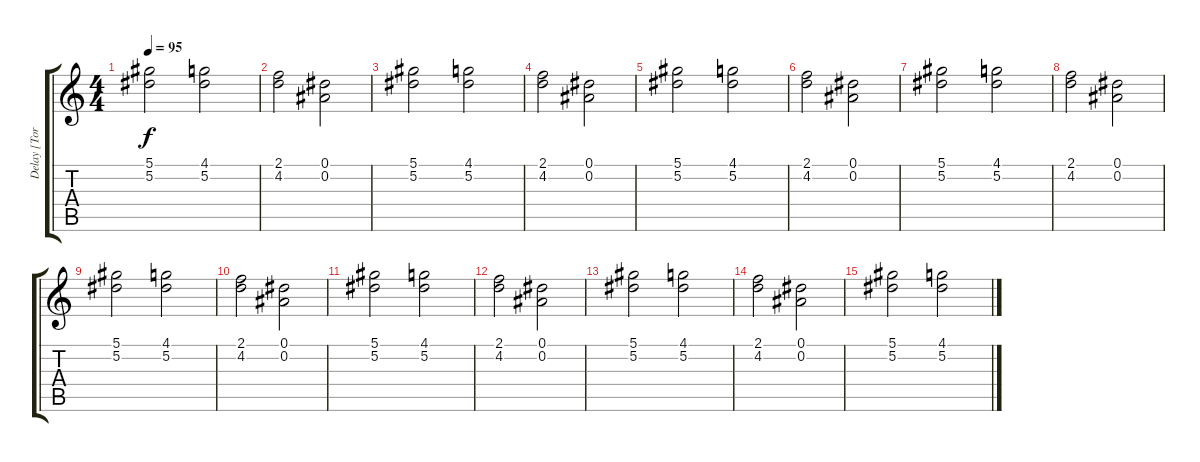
\track ("Delay [Toru]" "Delay [Tor") {instrument acousticguitarsteel}
\staff {score tabs}
\tuning (Eb4 Bb3 Gb3 Db3 Ab2 Db2) {hide}
\ts (4 4)
\tempo 95
\clef g2
\ks c
(5.1 5.2).2{dy f} (4.1 5.2).2 |
(2.1 4.2).2 (0.1 0.2).2 |
(5.1 5.2).2 (4.1 5.2).2 |
(2.1 4.2).2 (0.1 0.2).2 |
(5.1 5.2).2 (4.1 5.2).2 |
(2.1 4.2).2 (0.1 0.2).2 |
(5.1 5.2).2 (4.1 5.2).2 |
(2.1 4.2).2 (0.1 0.2).2 |
(5.1 5.2).2 (4.1 5.2).2 |
(2.1 4.2).2 (0.1 0.2).2 |
(5.1 5.2).2 (4.1 5.2).2 |
(2.1 4.2).2 (0.1 0.2).2 |
(5.1 5.2).2 (4.1 5.2).2 |
(2.1 4.2).2 (0.1 0.2).2 |
(5.1 5.2).2 (4.1 5.2).2
